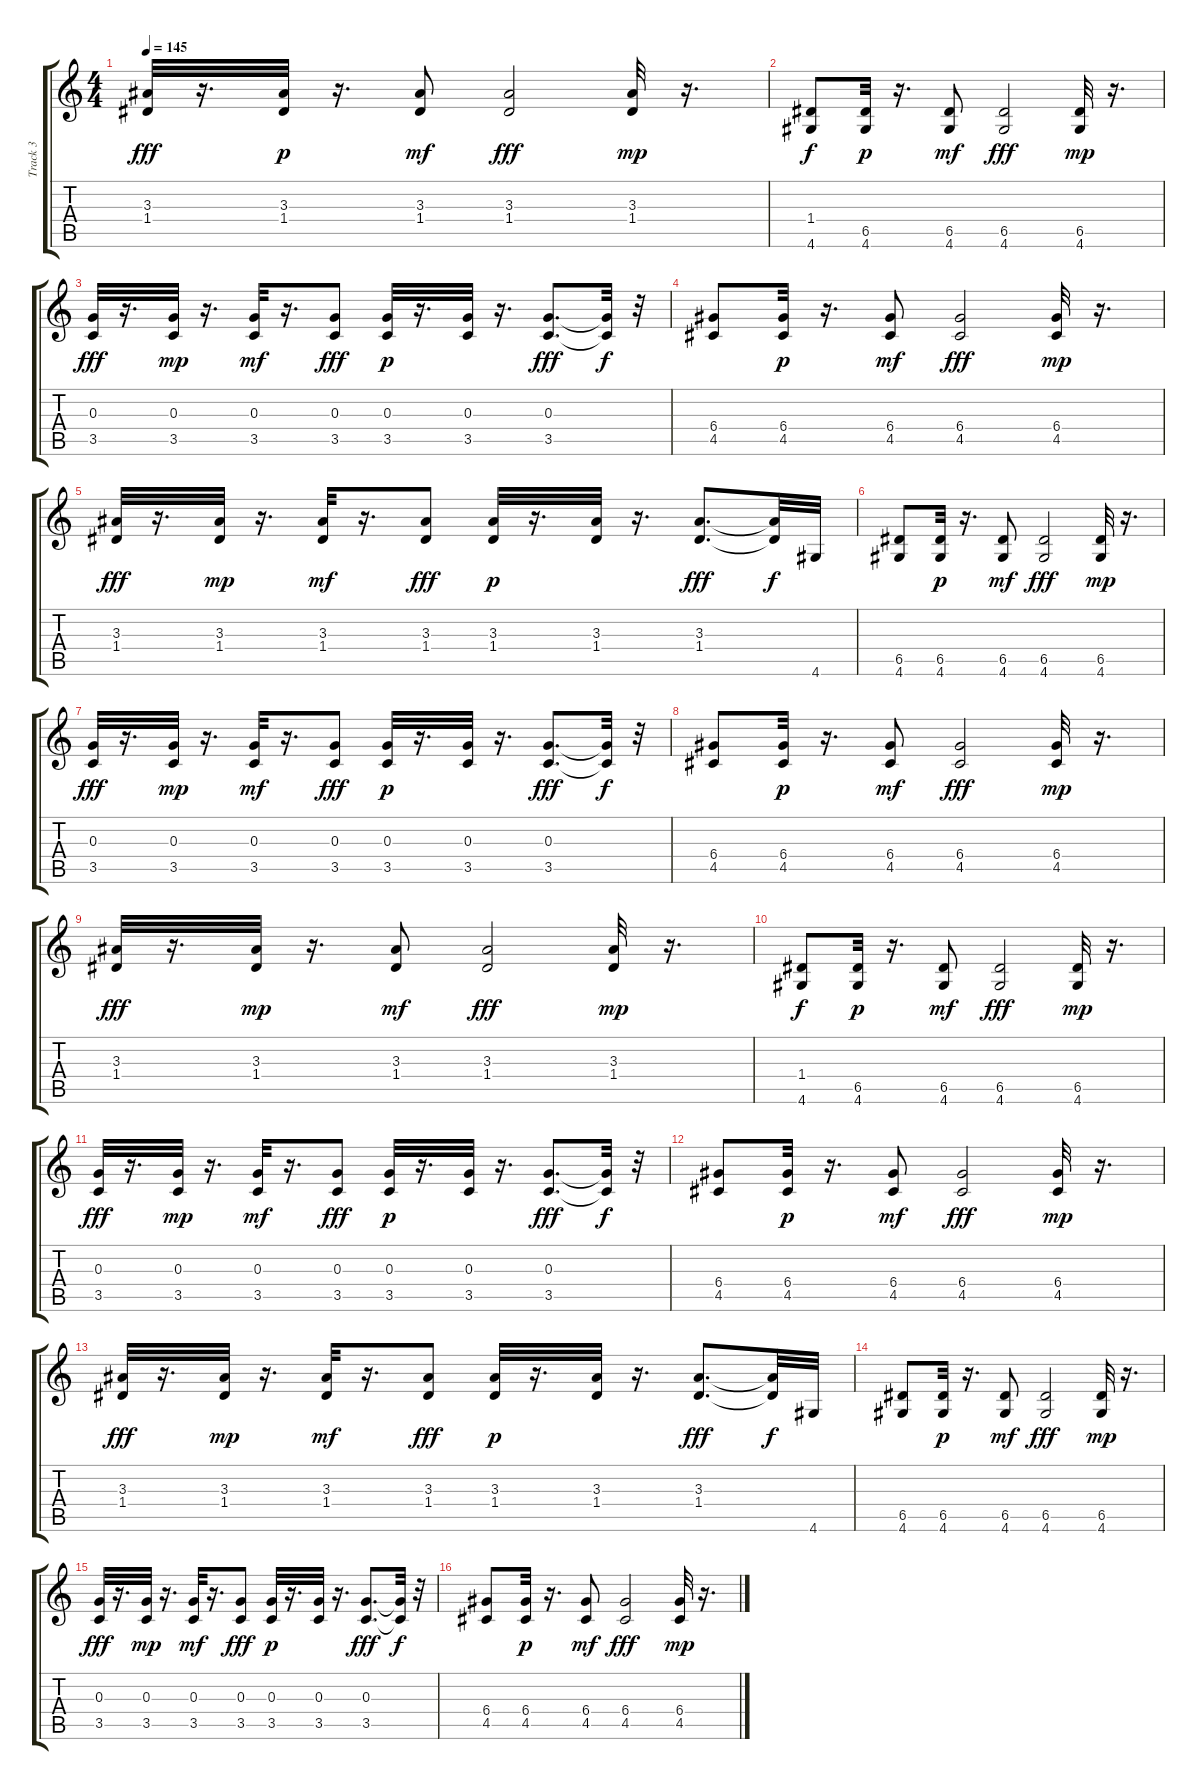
\track ("Track 3" "Track 3") {instrument distortionguitar}
\staff {score tabs}
\tuning (E4 B3 G3 D3 A2 E2) {hide}
\ts (4 4)
\tempo 145
\clef g2
\ks c
(3.3 1.4).32{dy fff} r.16{d} (3.3 1.4).32{dy p} r.16{d} (3.3 1.4).8{dy mf} (3.3 1.4).2{dy fff} (3.3 1.4).32{dy mp} r.16{d} |
(1.4 4.6).8{dy f} (6.5 4.6).32{dy p} r.16{d} (6.5 4.6).8{dy mf} (6.5 4.6).2{dy fff} (6.5 4.6).32{dy mp} r.16{d} |
(0.3 3.5).32{dy fff} r.16{d} (0.3 3.5).32{dy mp} r.16{d} (0.3 3.5).32{dy mf} r.16{d} (0.3 3.5).8{dy fff} (0.3 3.5).32{dy p} r.16{d} (0.3 3.5).32 r.16{d} (0.3 3.5).8{d dy fff} (0.3{t} 3.5{t}).32{dy f} r.32 |
(6.4 4.5).8 (6.4 4.5).32{dy p} r.16{d} (6.4 4.5).8{dy mf} (6.4 4.5).2{dy fff} (6.4 4.5).32{dy mp} r.16{d} |
(3.3 1.4).32{dy fff} r.16{d} (3.3 1.4).32{dy mp} r.16{d} (3.3 1.4).32{dy mf} r.16{d} (3.3 1.4).8{dy fff} (3.3 1.4).32{dy p} r.16{d} (3.3 1.4).32 r.16{d} (3.3 1.4).8{d dy fff} (3.3{t} 1.4{t}).32{dy f} 4.6.32 |
(6.5 4.6).8 (6.5 4.6).32{dy p} r.16{d} (6.5 4.6).8{dy mf} (6.5 4.6).2{dy fff} (6.5 4.6).32{dy mp} r.16{d} |
(0.3 3.5).32{dy fff} r.16{d} (0.3 3.5).32{dy mp} r.16{d} (0.3 3.5).32{dy mf} r.16{d} (0.3 3.5).8{dy fff} (0.3 3.5).32{dy p} r.16{d} (0.3 3.5).32 r.16{d} (0.3 3.5).8{d dy fff} (0.3{t} 3.5{t}).32{dy f} r.32 |
(6.4 4.5).8 (6.4 4.5).32{dy p} r.16{d} (6.4 4.5).8{dy mf} (6.4 4.5).2{dy fff} (6.4 4.5).32{dy mp} r.16{d} |
(3.3 1.4).32{dy fff} r.16{d} (3.3 1.4).32{dy mp} r.16{d} (3.3 1.4).8{dy mf} (3.3 1.4).2{dy fff} (3.3 1.4).32{dy mp} r.16{d} |
(1.4 4.6).8{dy f} (6.5 4.6).32{dy p} r.16{d} (6.5 4.6).8{dy mf} (6.5 4.6).2{dy fff} (6.5 4.6).32{dy mp} r.16{d} |
(0.3 3.5).32{dy fff} r.16{d} (0.3 3.5).32{dy mp} r.16{d} (0.3 3.5).32{dy mf} r.16{d} (0.3 3.5).8{dy fff} (0.3 3.5).32{dy p} r.16{d} (0.3 3.5).32 r.16{d} (0.3 3.5).8{d dy fff} (0.3{t} 3.5{t}).32{dy f} r.32 |
(6.4 4.5).8 (6.4 4.5).32{dy p} r.16{d} (6.4 4.5).8{dy mf} (6.4 4.5).2{dy fff} (6.4 4.5).32{dy mp} r.16{d} |
(3.3 1.4).32{dy fff} r.16{d} (3.3 1.4).32{dy mp} r.16{d} (3.3 1.4).32{dy mf} r.16{d} (3.3 1.4).8{dy fff} (3.3 1.4).32{dy p} r.16{d} (3.3 1.4).32 r.16{d} (3.3 1.4).8{d dy fff} (3.3{t} 1.4{t}).32{dy f} 4.6.32 |
(6.5 4.6).8 (6.5 4.6).32{dy p} r.16{d} (6.5 4.6).8{dy mf} (6.5 4.6).2{dy fff} (6.5 4.6).32{dy mp} r.16{d} |
(0.3 3.5).32{dy fff} r.16{d} (0.3 3.5).32{dy mp} r.16{d} (0.3 3.5).32{dy mf} r.16{d} (0.3 3.5).8{dy fff} (0.3 3.5).32{dy p} r.16{d} (0.3 3.5).32 r.16{d} (0.3 3.5).8{d dy fff} (0.3{t} 3.5{t}).32{dy f} r.32 |
(6.4 4.5).8 (6.4 4.5).32{dy p} r.16{d} (6.4 4.5).8{dy mf} (6.4 4.5).2{dy fff} (6.4 4.5).32{dy mp} r.16{d}
